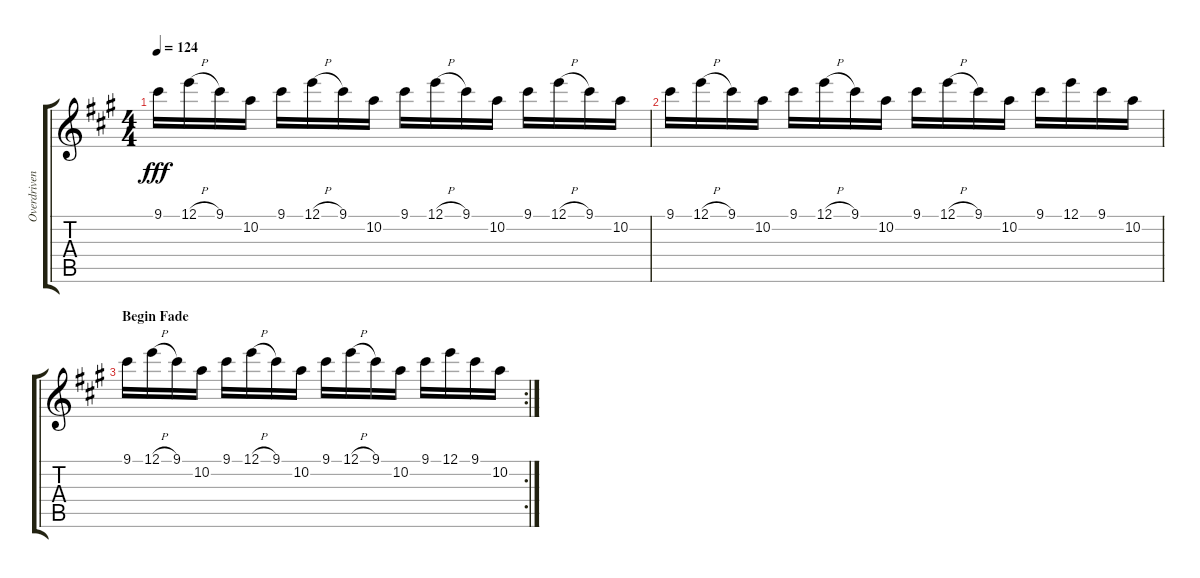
\track ("Overdriven Guitar w/sustain Fender Strat" "Overdriven") {instrument overdrivenguitar}
\staff {score tabs}
\tuning (E4 B3 G4 D4 A3 E3) {hide}
\ts (4 4)
\tempo 124
\clef g2
\ks a
9.1.16{dy fff} 12.1{h}.16 9.1.16 10.2.16 9.1.16 12.1{h}.16 9.1.16 10.2.16 9.1.16 12.1{h}.16 9.1.16 10.2.16 9.1.16 12.1{h}.16 9.1.16 10.2.16 |
9.1.16 12.1{h}.16 9.1.16 10.2.16 9.1.16 12.1{h}.16 9.1.16 10.2.16 9.1.16 12.1{h}.16 9.1.16 10.2.16 9.1.16 12.1.16 9.1.16 10.2.16 |
\rc 2
\section ("" "Begin Fade")
9.1.16 12.1{h}.16 9.1.16 10.2.16 9.1.16 12.1{h}.16 9.1.16 10.2.16 9.1.16 12.1{h}.16 9.1.16 10.2.16 9.1.16 12.1.16 9.1.16 10.2.16
